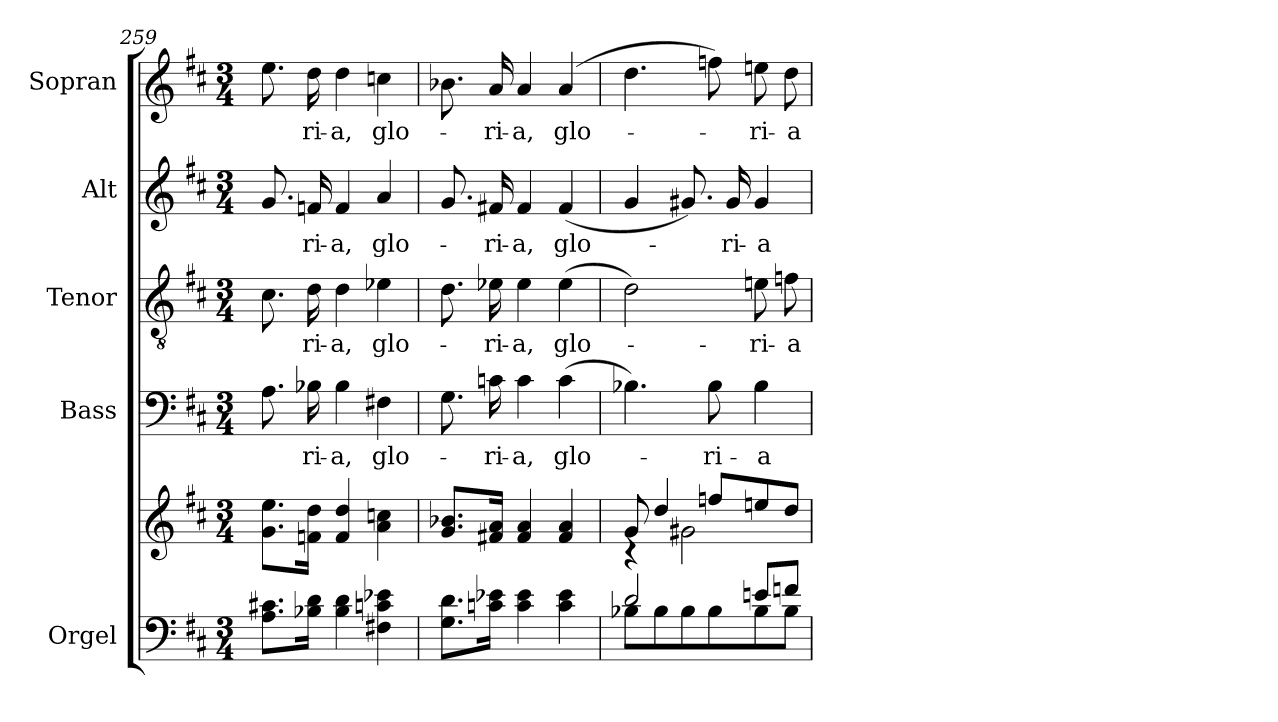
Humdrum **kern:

**kern	**kern	**kern	**text	**kern	**text	**kern	**text	**kern	**text
*part5	*part5	*part4	*part4	*part3	*part3	*part2	*part2	*part1	*part1
*staff6	*staff5	*staff4	*staff4	*staff3	*staff3	*staff2	*staff2	*staff1	*staff1
*I"Orgel	*	*I"Bass	*	*I"Tenor	*	*I"Alt	*	*I"Sopran	*
*I'Org.	*	*I'B.	*	*I'T.	*	*I'A.	*	*I'S.	*
*clefF4	*clefG2	*clefF4	*	*clefGv2	*	*clefG2	*	*clefG2	*
*k[f#c#]	*k[f#c#]	*k[f#c#]	*	*k[f#c#]	*	*k[f#c#]	*	*k[f#c#]	*
*D:	*D:	*D:	*	*D:	*	*D:	*	*D:	*
*M3/4	*M3/4	*M3/4	*	*M3/4	*	*M3/4	*	*M3/4	*
=259	=259	=259	=259	=259	=259	=259	=259	=259	=259
8.A\ 8.c#X\L	8.g\ 8.ee\L	8.A\	.	8.c#\	.	8.g/	.	8.ee\	.
!	!	!	!LO:LY:b	!	!LO:LY:b	!	!LO:LY:b	!	!LO:LY:b
16B-X\ 16d\Jk	16fn\ 16dd\Jk	16B-X\	-ri-	16d\	-ri-	16fn/	-ri-	16dd\	-ri-
!	!	!	!LO:LY:b	!	!LO:LY:b	!	!LO:LY:b	!	!LO:LY:b
4B-\ 4d\	4f/ 4dd/	4B-\	-a,	4d\	-a,	4f/	-a,	4dd\	-a,
!	!	!	!LO:LY:b	!	!LO:LY:b	!	!LO:LY:b	!	!LO:LY:b
4F#X\ 4cn\ 4e-X\	4a\ 4ccn\	4F#X\	glo-	4e-X\	glo-	4a/	glo-	4ccn\	glo-
=260	=260	=260	=260	=260	=260	=260	=260	=260	=260
8.G\ 8.d\L	8.g/ 8.b-X/L	8.G\	.	8.d\	.	8.g/	.	8.b-X\	.
!	!	!	!LO:LY:b	!	!LO:LY:b	!	!LO:LY:b	!	!LO:LY:b
16cn\ 16e-X\Jk	16f#X/ 16a/Jk	16cn\	-ri-	16e-X\	-ri-	16f#X/	-ri-	16a/	-ri-
!	!	!	!LO:LY:b	!	!LO:LY:b	!	!LO:LY:b	!	!LO:LY:b
4c\ 4e-\	4f#/ 4a/	4c\	-a,	4e-\	-a,	4f#/	-a,	4a/	-a,
!	!	!	!LO:LY:b	!	!LO:LY:b	!	!LO:LY:b	!	!LO:LY:b
4c\ 4e-\	4f#/ 4a/	(>4c\	glo-	(>4e-\	glo-	(<4f#/	glo-	(4a/	glo-
=261	=261	=261	=261	=261	=261	=261	=261	=261	=261
*^	*^	*	*	*	*	*	*	*	*
2d/	8B-X\L	8g/	4rc	4.B-X\)	.	2d\)	.	4g/	.	4.dd\	.
.	8B-\	4dd/	.	.	.	.	.	.	.	.	.
.	8B-\	.	2g#X\	.	.	.	.	8.g#X/)	.	.	.
!	!	!	!	!	!LO:LY:b	!	!	!	!	!	!
.	8B-\	8ffn/L	.	8B-\	-ri-	.	.	.	.	8ffn\)	.
!	!	!	!	!	!	!	!	!	!LO:LY:b	!	!
.	.	.	.	.	.	.	.	16g#/	-ri-	.	.
!	!	!	!	!	!LO:LY:b	!	!LO:LY:b	!	!LO:LY:b	!	!LO:LY:b
8en/L	8B-\	8een/	.	4B-\	-a	8en\	-ri-	4g#/	-a	8een\	-ri-
!	!	!	!	!	!	!	!LO:LY:b	!	!	!	!LO:LY:b
8fn/J	8B-\J	8dd/J	.	.	.	8fn\	-a	.	.	8dd\	-a
*v	*v	*	*	*	*	*	*	*	*	*	*
*	*v	*v	*	*	*	*	*	*	*	*
=	=	=	=	=	=	=	=	=	=
*-	*-	*-	*-	*-	*-	*-	*-	*-	*-
